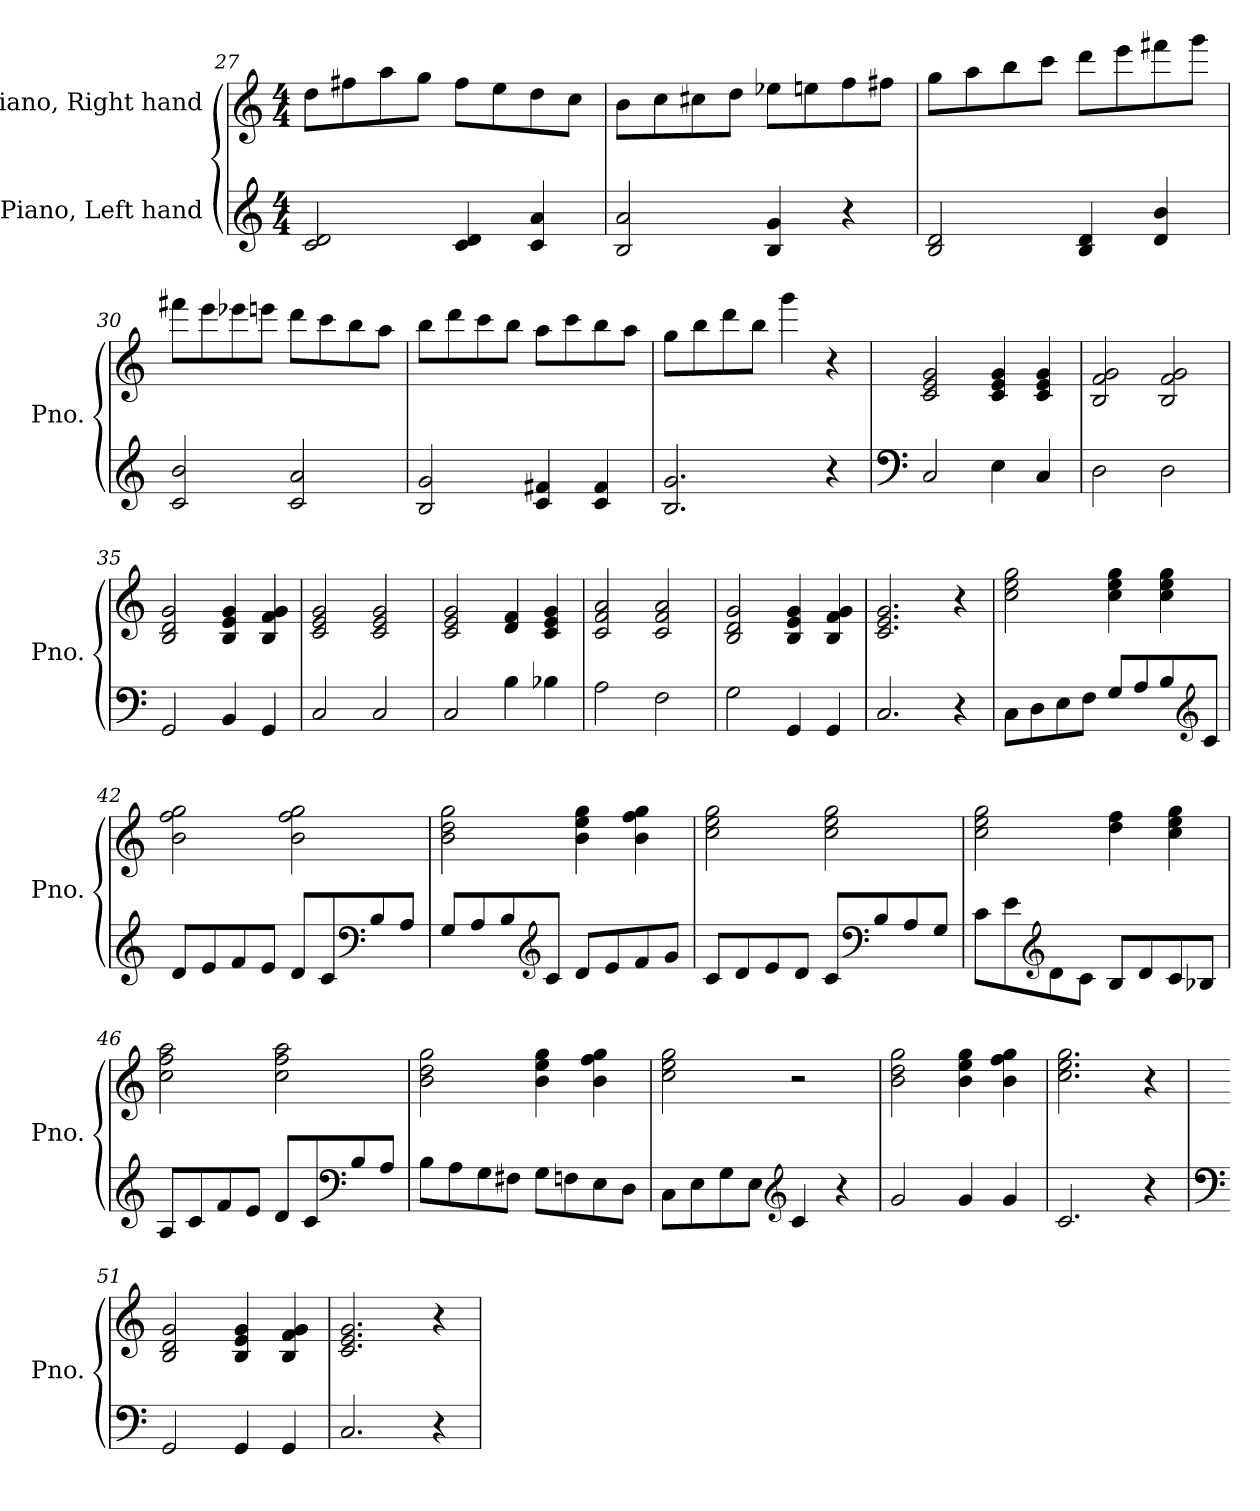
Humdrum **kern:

**kern	**kern
*part2	*part1
*staff2	*staff1
*I"Piano, Left hand	*I"Piano, Right hand
*I'Pno.	*I'Pno.
*clefG2	*clefG2
*k[]	*k[]
*M4/4	*M4/4
=27	=27
2c/ 2d/	8dd\L
.	8ff#X\
.	8aa\
.	8gg\J
4c/ 4d/	8ff#\L
.	8ee\
4c/ 4a/	8dd\
.	8cc\J
=28	=28
2B/ 2a/	8b\L
.	8cc\
.	8cc#X\
.	8dd\J
4B/ 4g/	8ee-X\L
.	8een\
4r	8ff\
.	8ff#X\J
!!LO:LB:g=z
=29	=29
2B/ 2d/	8gg\L
.	8aa\
.	8bb\
.	8ccc\J
4B/ 4d/	8ddd\L
.	8eee\
4d/ 4b/	8fff#X\
.	8ggg\J
=30	=30
2c/ 2b/	8fff#X\L
.	8eee\
.	8eee-X\
.	8eeen\J
2c/ 2a/	8ddd\L
.	8ccc\
.	8bb\
.	8aa\J
=31	=31
2B/ 2g/	8bb\L
.	8ddd\
.	8ccc\
.	8bb\J
4c/ 4f#X/	8aa\L
.	8ccc\
4c/ 4f#/	8bb\
.	8aa\J
=32	=32
2.B/ 2.g/	8gg\L
.	8bb\
.	8ddd\
.	8bb\J
.	4ggg\
4r	4r
!!LO:PB:g=z
=33	=33
*clefF4	*
2C/	2c/ 2e/ 2g/
4E\	4c/ 4e/ 4g/
4C/	4c/ 4e/ 4g/
=34	=34
2D\	2B/ 2f/ 2g/
2D\	2B/ 2f/ 2g/
=35	=35
2GG/	2B/ 2d/ 2g/
4BB/	4B/ 4e/ 4g/
4GG/	4B/ 4f/ 4g/
=36	=36
2C/	2c/ 2e/ 2g/
2C/	2c/ 2e/ 2g/
=37	=37
2C/	2c/ 2e/ 2g/
4B\	4d/ 4f/
4B-X\	4c/ 4e/ 4g/
=38	=38
2A\	2c/ 2f/ 2a/
2F\	2c/ 2f/ 2a/
=39	=39
2G\	2B/ 2d/ 2g/
4GG/	4B/ 4e/ 4g/
4GG/	4B/ 4f/ 4g/
=40	=40
2.C/	2.c/ 2.e/ 2.g/
4r	4r
!!LO:LB:g=z
=41	=41
8C\L	2cc\ 2ee\ 2gg\
8D\	.
8E\	.
8F\J	.
8G/L	4cc\ 4ee\ 4gg\
8A/	.
8B/	4cc\ 4ee\ 4gg\
*clefG2	*
8c/J	.
=42	=42
8d/L	2b\ 2ff\ 2gg\
8e/	.
8f/	.
8e/J	.
8d/L	2b\ 2ff\ 2gg\
8c/	.
*clefF4	*
8B/	.
8A/J	.
=43	=43
8G/L	2b\ 2dd\ 2gg\
8A/	.
8B/	.
*clefG2	*
8c/J	.
8d/L	4b\ 4ee\ 4gg\
8e/	.
8f/	4b\ 4ff\ 4gg\
8g/J	.
=44	=44
8c/L	2cc\ 2ee\ 2gg\
8d/	.
8e/	.
8d/J	.
8c/L	2cc\ 2ee\ 2gg\
*clefF4	*
8B/	.
8A/	.
8G/J	.
!!LO:LB:g=z
=45	=45
8c\L	2cc\ 2ee\ 2gg\
8e\	.
*clefG2	*
8d\	.
8c\J	.
8B/L	4dd\ 4ff\
8d/	.
8c/	4cc\ 4ee\ 4gg\
8B-X/J	.
=46	=46
8A/L	2cc\ 2ff\ 2aa\
8c/	.
8f/	.
8e/J	.
8d/L	2cc\ 2ff\ 2aa\
8c/	.
*clefF4	*
8B/	.
8A/J	.
=47	=47
8B\L	2b\ 2dd\ 2gg\
8A\	.
8G\	.
8F#X\J	.
8G\L	4b\ 4ee\ 4gg\
8Fn\	.
8E\	4b\ 4ff\ 4gg\
8D\J	.
=48	=48
8C\L	2cc\ 2ee\ 2gg\
8E\	.
8G\	.
8E\J	.
*clefG2	*
4c/	2r
4r	.
!!LO:LB:g=z
=49	=49
2g/	2b\ 2dd\ 2gg\
4g/	4b\ 4ee\ 4gg\
4g/	4b\ 4ff\ 4gg\
=50	=50
2.c/	2.cc\ 2.ee\ 2.gg\
4r	4r
=51	=51
*clefF4	*
2GG/	2B/ 2d/ 2g/
4GG/	4B/ 4e/ 4g/
4GG/	4B/ 4f/ 4g/
=52	=52
2.C/	2.c/ 2.e/ 2.g/
4r	4r
=	=
*-	*-
